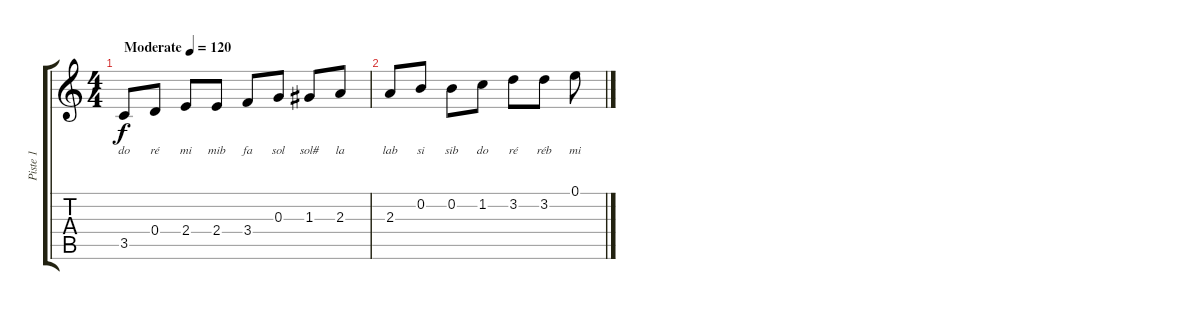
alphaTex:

\track ("Piste 1" "Piste 1") {instrument acousticguitarsteel}
\staff {score tabs}
\tuning (E4 B3 G3 D3 A2 E2) {hide}
\ts (4 4)
\tempo (120 "Moderate")
\clef g2
\ks c
3.5.8{lyrics (0 "do") lyrics (1 "") lyrics (2 "") lyrics (3 "") lyrics (4 "") dy f instrument acousticguitarsteel} 0.4.8{lyrics (0 "ré") lyrics (1 "") lyrics (2 "") lyrics (3 "") lyrics (4 "")} 2.4.8{lyrics (0 "mi") lyrics (1 "") lyrics (2 "") lyrics (3 "") lyrics (4 "")} 2.4.8{lyrics (0 "mib") lyrics (1 "") lyrics (2 "") lyrics (3 "") lyrics (4 "")} 3.4.8{lyrics (0 "fa") lyrics (1 "") lyrics (2 "") lyrics (3 "") lyrics (4 "")} 0.3.8{lyrics (0 "sol") lyrics (1 "") lyrics (2 "") lyrics (3 "") lyrics (4 "")} 1.3.8{lyrics (0 "sol#") lyrics (1 "") lyrics (2 "") lyrics (3 "") lyrics (4 "")} 2.3.8{lyrics (0 "la") lyrics (1 "") lyrics (2 "") lyrics (3 "") lyrics (4 "")} |
2.3.8{lyrics (0 "lab") lyrics (1 "") lyrics (2 "") lyrics (3 "") lyrics (4 "")} 0.2.8{lyrics (0 "si") lyrics (1 "") lyrics (2 "") lyrics (3 "") lyrics (4 "")} 0.2.8{lyrics (0 "sib") lyrics (1 "") lyrics (2 "") lyrics (3 "") lyrics (4 "")} 1.2.8{lyrics (0 "do") lyrics (1 "") lyrics (2 "") lyrics (3 "") lyrics (4 "")} 3.2.8{lyrics (0 "ré") lyrics (1 "") lyrics (2 "") lyrics (3 "") lyrics (4 "")} 3.2.8{lyrics (0 "réb") lyrics (1 "") lyrics (2 "") lyrics (3 "") lyrics (4 "")} 0.1.8{lyrics (0 "mi") lyrics (1 "") lyrics (2 "") lyrics (3 "") lyrics (4 "")}
